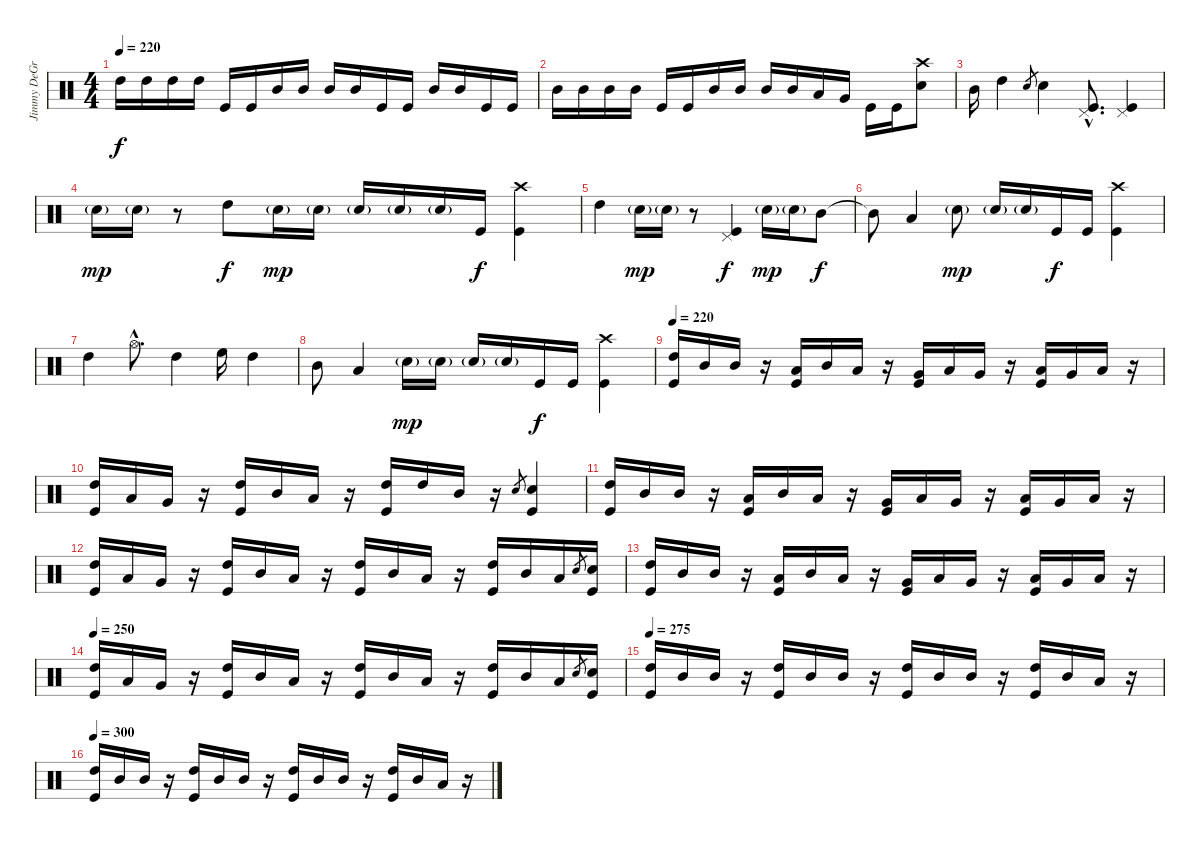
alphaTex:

\track ("Jimmy DeGrasso" "Jimmy DeGr") {instrument percussion}
\staff {score}
\articulation defaults
\ts (4 4)
\tempo 220
\clef neutral
\ks c "High Tom (hit)".16{dy f} "High Tom (hit)".16 "High Tom (hit)".16 "High Tom (hit)".16 "Kick (hit)".16 "Kick (hit)".16 "Mid Tom (hit)".16 "Mid Tom (hit)".16 "Mid Tom (hit)".16 "Mid Tom (hit)".16 "Kick (hit)".16 "Kick (hit)".16 "Mid Tom (hit)".16 "Mid Tom (hit)".16 "Kick (hit)".16 "Kick (hit)".16
|
"Mid Tom (hit)".16 "Mid Tom (hit)".16 "Mid Tom (hit)".16 "Mid Tom (hit)".16 "Kick (hit)".16 "Kick (hit)".16 "Mid Tom (hit)".16 "Mid Tom (hit)".16 "Mid Tom (hit)".16 "Mid Tom (hit)".16 "Low Tom (hit)".16 "Very Low Tom (hit)".16 "Kick (hit)".16 "Kick (hit)".16 ("Crash high (hit)" "Snare (hit) 2").8 |
"Mid Tom (hit)".16 "High Tom (hit)".4 "Snare (hit) 2".8{gr} "Snare (hit) 2".4 ("Pedal Hi-Hat (hit)"{hac} "Kick (hit)"{hac}).8{d} ("Pedal Hi-Hat (hit)" "Kick (hit)").4 |
"Snare (hit) 2"{g}.16{dy mp} "Snare (hit) 2"{g}.16 r.8 "High Tom (hit)".8{dy f} "Snare (hit) 2"{g}.16{dy mp} "Snare (hit) 2"{g}.16 "Snare (hit) 2"{g}.16 "Snare (hit) 2"{g}.16 "Snare (hit) 2"{g}.16 "Kick (hit)".16{dy f} ("Crash high (hit)" "Kick (hit)").4 |
"High Tom (hit)".4 "Snare (hit) 2"{g}.16{dy mp} "Snare (hit) 2"{g}.16 r.8 ("Pedal Hi-Hat (hit)" "Kick (hit)").4{dy f} "Snare (hit) 2"{g}.16{dy mp} "Snare (hit) 2"{g}.16 "Mid Tom (hit)".8{dy f} |
"Mid Tom (hit)"{t}.8 "Low Tom (hit)".4 "Snare (hit) 2"{g}.8{dy mp} "Snare (hit) 2"{g}.16 "Snare (hit) 2"{g}.16 "Kick (hit)".16{dy f} "Kick (hit)".16 ("Crash high (hit)" "Kick (hit)").4 |
"High Tom (hit)".4 "Hi-Hat (open)"{hac}.8{d} "High Tom (hit)".4 "High Floor Tom (hit)".16 "High Tom (hit)".4 |
"Mid Tom (hit)".8 "Low Tom (hit)".4 "Snare (hit) 2"{g}.16{dy mp} "Snare (hit) 2"{g}.16 "Snare (hit) 2"{g}.16 "Snare (hit) 2"{g}.16 "Kick (hit)".16{dy f} "Kick (hit)".16 ("Crash high (hit)" "Kick (hit)").4 |
\tempo 220
("High Tom (hit)" "Kick (hit)").16 "Mid Tom (hit)".16 "Mid Tom (hit)".16 r.16 ("Low Tom (hit)" "Kick (hit)").16 "Mid Tom (hit)".16 "Low Tom (hit)".16 r.16 ("Very Low Tom (hit)" "Kick (hit)").16 "Low Tom (hit)".16 "Very Low Tom (hit)".16 r.16 ("Low Floor Tom (hit)" "Kick (hit)").16 "Very Low Tom (hit)".16 "Low Floor Tom (hit)".16 r.16 |
("High Tom (hit)" "Kick (hit)").16 "Low Tom (hit)".16 "Very Low Tom (hit)".16 r.16 ("High Tom (hit)" "Kick (hit)").16 "Mid Tom (hit)".16 "Low Tom (hit)".16 r.16 ("High Tom (hit)" "Kick (hit)").16 "High Tom (hit)".16 "Mid Tom (hit)".16 r.16 "Snare (hit) 2".8{gr} ("Snare (hit) 2" "Kick (hit)").4 |
("High Tom (hit)" "Kick (hit)").16 "Mid Tom (hit)".16 "Mid Tom (hit)".16 r.16 ("Low Tom (hit)" "Kick (hit)").16 "Mid Tom (hit)".16 "Low Tom (hit)".16 r.16 ("Very Low Tom (hit)" "Kick (hit)").16 "Low Tom (hit)".16 "Very Low Tom (hit)".16 r.16 ("Low Floor Tom (hit)" "Kick (hit)").16 "Very Low Tom (hit)".16 "Low Floor Tom (hit)".16 r.16 |
("High Tom (hit)" "Kick (hit)").16 "Low Tom (hit)".16 "Very Low Tom (hit)".16 r.16 ("High Tom (hit)" "Kick (hit)").16 "Mid Tom (hit)".16 "Low Tom (hit)".16 r.16 ("High Tom (hit)" "Kick (hit)").16 "Mid Tom (hit)".16 "Low Tom (hit)".16 r.16 ("High Tom (hit)" "Kick (hit)").16 "Mid Tom (hit)".16 "Low Tom (hit)".16 "Snare (hit) 2".8{gr} ("Snare (hit) 2" "Kick (hit)").16 |
("High Tom (hit)" "Kick (hit)").16 "Mid Tom (hit)".16 "Mid Tom (hit)".16 r.16 ("Low Tom (hit)" "Kick (hit)").16 "Mid Tom (hit)".16 "Low Tom (hit)".16 r.16 ("Very Low Tom (hit)" "Kick (hit)").16 "Low Tom (hit)".16 "Very Low Tom (hit)".16 r.16 ("Low Floor Tom (hit)" "Kick (hit)").16 "Very Low Tom (hit)".16 "Low Floor Tom (hit)".16 r.16 |
\tempo 250
("High Tom (hit)" "Kick (hit)").16 "Low Tom (hit)".16 "Very Low Tom (hit)".16 r.16 ("High Tom (hit)" "Kick (hit)").16 "Mid Tom (hit)".16 "Low Tom (hit)".16 r.16 ("High Tom (hit)" "Kick (hit)").16 "Mid Tom (hit)".16 "Low Tom (hit)".16 r.16 ("High Tom (hit)" "Kick (hit)").16 "Mid Tom (hit)".16 "Low Tom (hit)".16 "Snare (hit) 2".8{gr} ("Snare (hit) 2" "Kick (hit)").16 |
\tempo 275
("High Tom (hit)" "Kick (hit)").16 "Mid Tom (hit)".16 "Mid Tom (hit)".16 r.16 ("High Tom (hit)" "Kick (hit)").16 "Mid Tom (hit)".16 "Mid Tom (hit)".16 r.16 ("High Tom (hit)" "Kick (hit)").16 "Mid Tom (hit)".16 "Mid Tom (hit)".16 r.16 ("High Tom (hit)" "Kick (hit)").16 "Mid Tom (hit)".16 "Low Tom (hit)".16 r.16 |
\tempo 300
("High Tom (hit)" "Kick (hit)").16 "Mid Tom (hit)".16 "Mid Tom (hit)".16 r.16 ("High Tom (hit)" "Kick (hit)").16 "Mid Tom (hit)".16 "Mid Tom (hit)".16 r.16 ("High Tom (hit)" "Kick (hit)").16 "Mid Tom (hit)".16 "Mid Tom (hit)".16 r.16 ("High Tom (hit)" "Kick (hit)").16 "Mid Tom (hit)".16 "Low Tom (hit)".16 r.16
